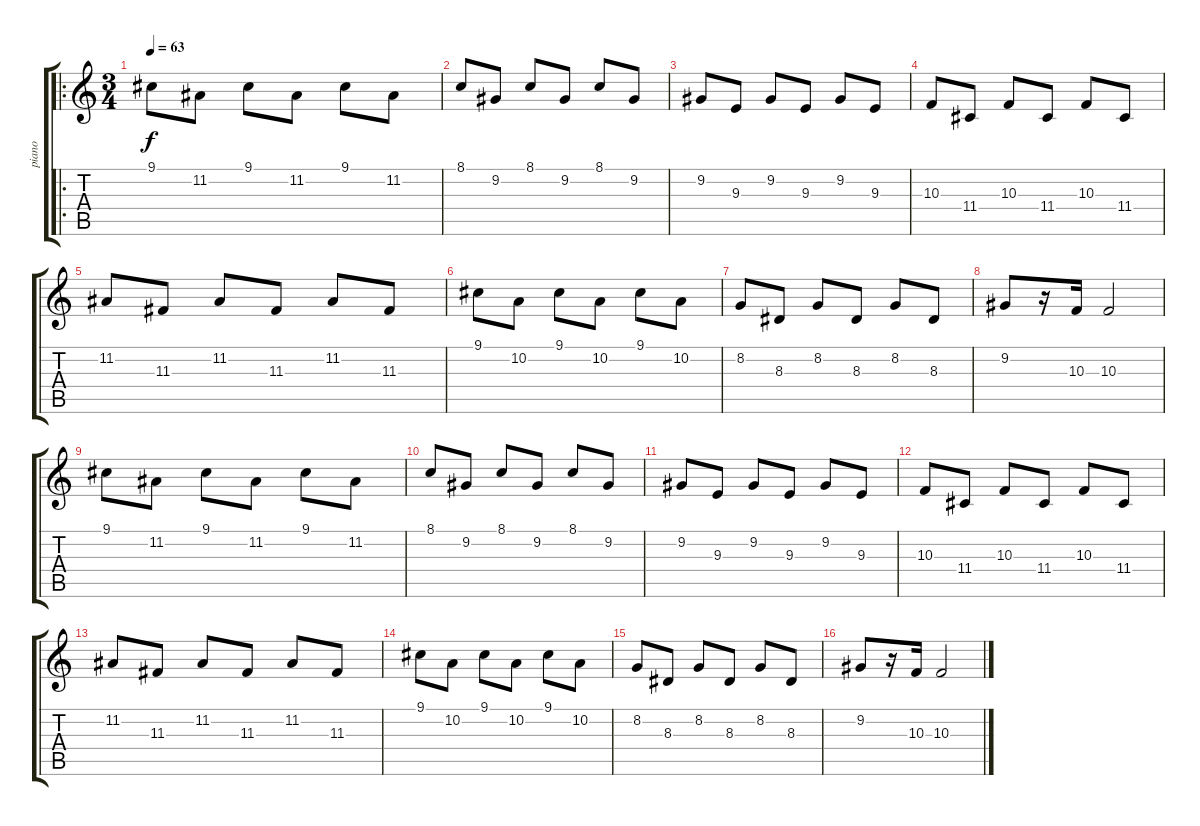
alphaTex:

\track ("piano" "piano") {instrument electricpiano2}
\staff {score tabs}
\tuning (E4 B3 G3 D3 A2 E2) {hide}
\ro
\ts (3 4)
\tempo 63
\clef g2
\ks c
9.1.8{dy f instrument electricpiano2} 11.2.8 9.1.8 11.2.8 9.1.8 11.2.8 |
8.1.8 9.2.8 8.1.8 9.2.8 8.1.8 9.2.8 |
9.2.8 9.3.8 9.2.8 9.3.8 9.2.8 9.3.8 |
10.3.8 11.4.8 10.3.8 11.4.8 10.3.8 11.4.8 |
11.2.8 11.3.8 11.2.8 11.3.8 11.2.8 11.3.8 |
9.1.8 10.2.8 9.1.8 10.2.8 9.1.8 10.2.8 |
8.2.8 8.3.8 8.2.8 8.3.8 8.2.8 8.3.8 |
9.2.8 r.16 10.3.16 10.3.2 |
9.1.8 11.2.8 9.1.8 11.2.8 9.1.8 11.2.8 |
8.1.8 9.2.8 8.1.8 9.2.8 8.1.8 9.2.8 |
9.2.8 9.3.8 9.2.8 9.3.8 9.2.8 9.3.8 |
10.3.8 11.4.8 10.3.8 11.4.8 10.3.8 11.4.8 |
11.2.8 11.3.8 11.2.8 11.3.8 11.2.8 11.3.8 |
9.1.8 10.2.8 9.1.8 10.2.8 9.1.8 10.2.8 |
8.2.8 8.3.8 8.2.8 8.3.8 8.2.8 8.3.8 |
9.2.8 r.16 10.3.16 10.3.2
